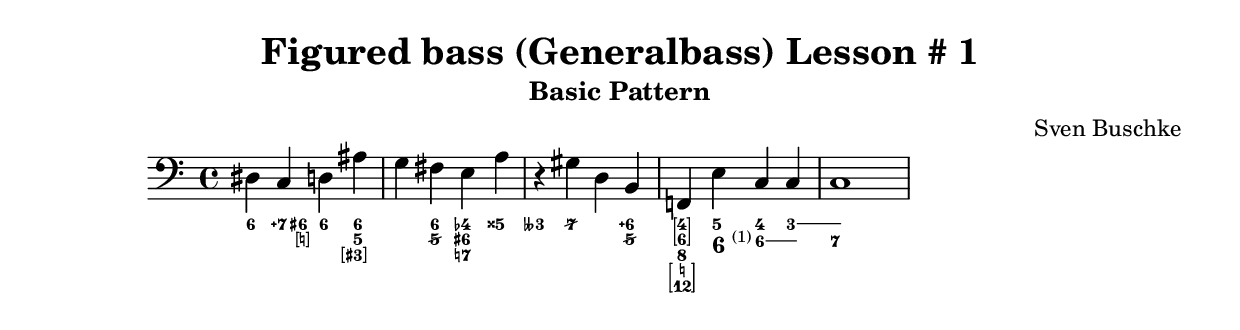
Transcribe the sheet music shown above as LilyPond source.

\version "2.22.1"
\header {
  title = "Figured bass (Generalbass) Lesson # 1"
  subtitle = "Basic Pattern"
  composer = "Sven Buschke"
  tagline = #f
}
\score {
<<
  \new Voice {
    \clef bass
    dis4 c d ais
    g fis e a
    r gis d b,
    f,! e c c
    c1
  }
  \figures {
    < 6 >4 < 7\+ >8 < 6+ [_!] >
    < 6 >4 <6 5 [3+] >
    < _ >4 < 6 5/>4
    <4- 6+ 7!> <5++> <3--> <7/> r <6\+ 5/>
    < [4 6] 8 [_! 12] >
    < 5 \markup { \tiny \number 6 \super (1) } >
    \set useBassFigureExtenders = ##t
    <4 6> <3 6> <3 7>
  }
>>
  \layout {}
  \midi {}
}